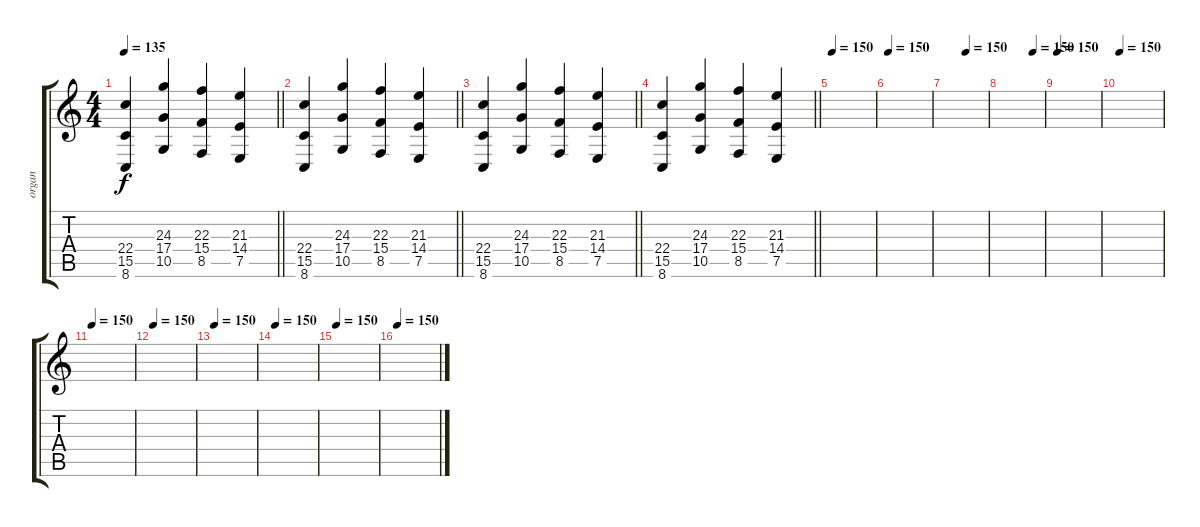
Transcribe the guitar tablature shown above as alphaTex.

\track ("organ" "organ") {instrument rockorgan}
\staff {score tabs}
\tuning (E4 B3 G3 D3 A2 E2) {hide}
\ts (4 4)
\tempo 135
\clef g2
\barLineRight lightlight
\ks c
(22.4 15.5 8.6).4{dy f} (24.3 17.4 10.5).4 (22.3 15.4 8.5).4 (21.3 14.4 7.5).4 |
\barLineRight lightlight
(22.4 15.5 8.6).4 (24.3 17.4 10.5).4 (22.3 15.4 8.5).4 (21.3 14.4 7.5).4 |
\barLineRight lightlight
(22.4 15.5 8.6).4 (24.3 17.4 10.5).4 (22.3 15.4 8.5).4 (21.3 14.4 7.5).4 |
\barLineRight lightlight
(22.4 15.5 8.6).4 (24.3 17.4 10.5).4 (22.3 15.4 8.5).4 (21.3 14.4 7.5).4 |
\tempo 150
|
\tempo 150
|
\tempo (150 0.5)
|
\tempo (150 0.75)
|
\tempo 150
|
\tempo 150
|
\tempo 150
|
\tempo 150
|
\tempo 150
|
\tempo 150
|
\tempo 150
|
\tempo 150
